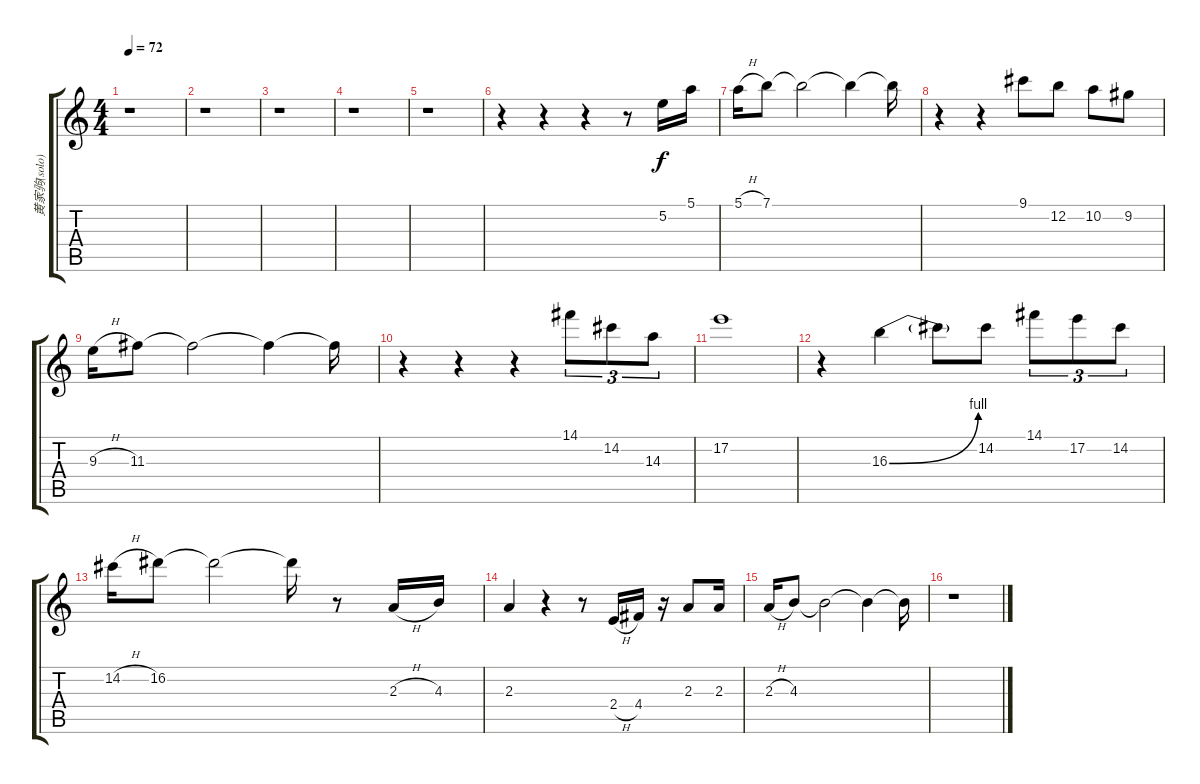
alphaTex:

\track ("黄家驹(solo)" "黄家驹(solo)") {instrument acousticguitarsteel}
\staff {score tabs}
\tuning (E4 B3 G3 D3 A2 E2) {hide}
\ts (4 4)
\tempo 72
\clef g2
\ks c
r.1{dy f instrument acousticguitarsteel} |
r.1 |
r.1 |
r.1 |
r.1 |
r.4 r.4 r.4 r.8 5.2.16 5.1.16 |
5.1{h}.16 7.1.8 7.1{t}.2 7.1{t}.4 7.1{t}.16 |
r.4 r.4 9.1.8 12.2.8 10.2.8 9.2.8 |
9.3{h}.16 11.3.8 11.3{t}.2 11.3{t}.4 11.3{t}.16 |
r.4 r.4 r.4 14.1.8{tu (3 2)} 14.2.8{tu (3 2)} 14.3.8{tu (3 2)} |
17.2.1 |
r.4 16.3{be (bend 0 0 60 4)}.4 16.3{t}.8 14.2.8 14.1.8{tu (3 2)} 17.2.8{tu (3 2)} 14.2.8{tu (3 2)} |
14.2{h}.16 16.2.8 16.2{t}.2 16.2{t}.16 r.8 2.3{h}.16 4.3.16 |
2.3.4 r.4 r.8 2.4{h}.16 4.4.16 r.16 2.3.8 2.3.16 |
2.3{h}.16 4.3.8 4.3{t}.2 4.3{t}.4 4.3{t}.16 |
r.1
